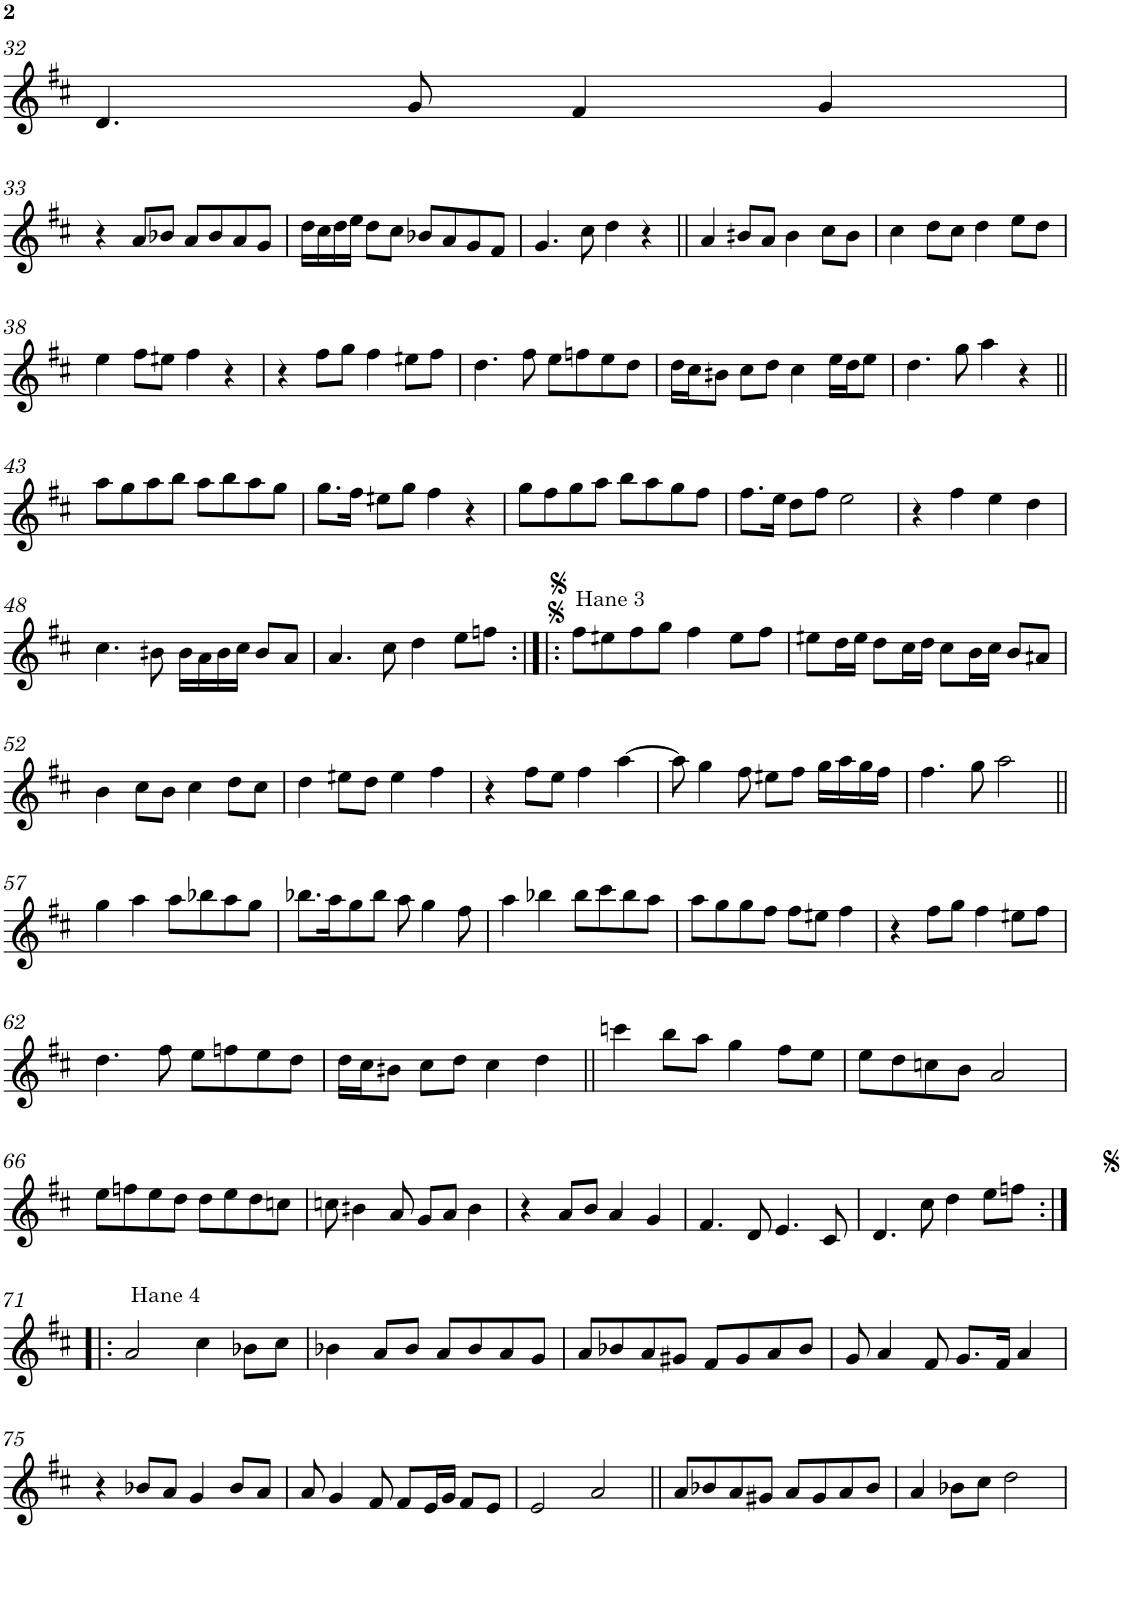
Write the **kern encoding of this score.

**kern
*part1
*staff1
*I"Piano
*I'Pno.
!!LO:PB:g=z
*clefG2
*k[f#c#]
*M4/4
*met(c)
=32
4.d/
8g/
4f#/
4g/
!!LO:LB:g=z
=33
4r
8a/L
8b-X/J
8a/L
8b-/
8a/
8g/J
=34
16dd\LL
16cc#\
16dd\
16ee\JJ
8dd\L
8cc#\J
8b-X/L
8a/
8g/
8f#/J
=35
4.g/
8cc#\
4dd\
4r
=36||
4a/
8bn/L
8a/J
4b\
8cc#\L
8b\J
=37
4cc#\
8dd\L
8cc#\J
4dd\
8ee\L
8dd\J
!!LO:LB:g=z
=38
4ee\
8ff#\L
8een\J
4ff#\
4r
=39
4r
8ff#\L
8gg\J
4ff#\
8een\L
8ff#\J
=40
4.dd\
8ff#\
8ee\L
8ffn\
8ee\
8dd\J
=41
16dd\LL
16cc#\J
8bn\J
8cc#\L
8dd\J
4cc#\
16ee\LL
16dd\J
8ee\J
=42
4.dd\
8gg\
4aa\
4r
!!LO:LB:g=z
=43||
8aa\L
8gg\
8aa\
8bb\J
8aa\L
8bb\
8aa\
8gg\J
=44
8.gg\L
16ff#\Jk
8een\L
8gg\J
4ff#\
4r
=45
8gg\L
8ff#\
8gg\
8aa\J
8bb\L
8aa\
8gg\
8ff#\J
=46
8.ff#\L
16ee\Jk
8dd\L
8ff#\J
2ee\
=47
4r
4ff#\
4ee\
4dd\
!!LO:LB:g=z
=48
4.cc#\
8bn\
16b\LL
16a\
16b\
16cc#\JJ
8b/L
8a/J
=49
4.a/
8cc#\
4dd\
8ee\L
8ffn\J
=50:|!|:
!LO:TX:a:t=Hane 3
8ff#\L
8een\
8ff#\
8gg\J
4ff#\
8ee\L
8ff#\J
=51
8een\L
16dd\L
16ee\JJ
8dd\L
16cc#\L
16dd\JJ
8cc#\L
16b\L
16cc#\JJ
8b/L
8an/J
!!LO:LB:g=z
=52
4b\
8cc#\L
8b\J
4cc#\
8dd\L
8cc#\J
=53
4dd\
8een\L
8dd\J
4ee\
4ff#\
=54
4r
8ff#\L
8ee\J
4ff#\
[4aa\
=55
8aa\]
4gg\
8ff#\
8een\L
8ff#\J
16gg\LL
16aa\
16gg\
16ff#\JJ
=56
4.ff#\
8gg\
2aa\
!!LO:LB:g=z
=57||
4gg\
4aa\
8aa\L
8bb-X\
8aa\
8gg\J
=58
8.bb-X\L
16aa\K
8gg\
8bb-\J
8aa\
4gg\
8ff#\
=59
4aa\
4bb-X\
8bb-\L
8ccc#\
8bb-\
8aa\J
=60
8aa\L
8gg\
8gg\
8ff#\J
8ff#\L
8een\J
4ff#\
=61
4r
8ff#\L
8gg\J
4ff#\
8een\L
8ff#\J
!!LO:LB:g=z
=62
4.dd\
8ff#\
8ee\L
8ffn\
8ee\
8dd\J
=63
16dd\LL
16cc#\J
8bn\J
8cc#\L
8dd\J
4cc#\
4dd\
=64||
4cccn\
8bb\L
8aa\J
4gg\
8ff#\L
8ee\J
=65
8ee\L
8dd\
8ccn\
8b\J
2a/
!!LO:LB:g=z
=66
8ee\L
8ffn\
8ee\
8dd\J
8dd\L
8ee\
8dd\
8ccn\J
=67
8ccn\
4bn\
8a/
8g/L
8a/J
4b\
=68
4r
8a/L
8b/J
4a/
4g/
=69
4.f#/
8d/
4.e/
8c#/
=70
4.d/
8cc#\
4dd\
8ee\L
8ffn\J
!!LO:LB:g=z
=71:|!|:
!LO:TX:a:t=Hane 4
2a/
4cc#\
8b-X\L
8cc#\J
=72
4b-X\
8a/L
8b-/J
8a/L
8b-/
8a/
8g/J
=73
8a/L
8b-X/
8a/
8g#X/J
8f#/L
8g#/
8a/
8b-/J
=74
8g/
4a/
8f#/
8.g/L
16f#/Jk
4a/
!!LO:LB:g=z
=75
4r
8b-X/L
8a/J
4g/
8b-/L
8a/J
=76
8a/
4g/
8f#/
8f#/L
16e/L
16g/JJ
8f#/L
8e/J
=77
2e/
2a/
=78||
8a/L
8b-X/
8a/
8g#X/J
8a/L
8g#/
8a/
8b-/J
=79
4a/
8b-X\L
8cc#\J
2dd\
=
*-
